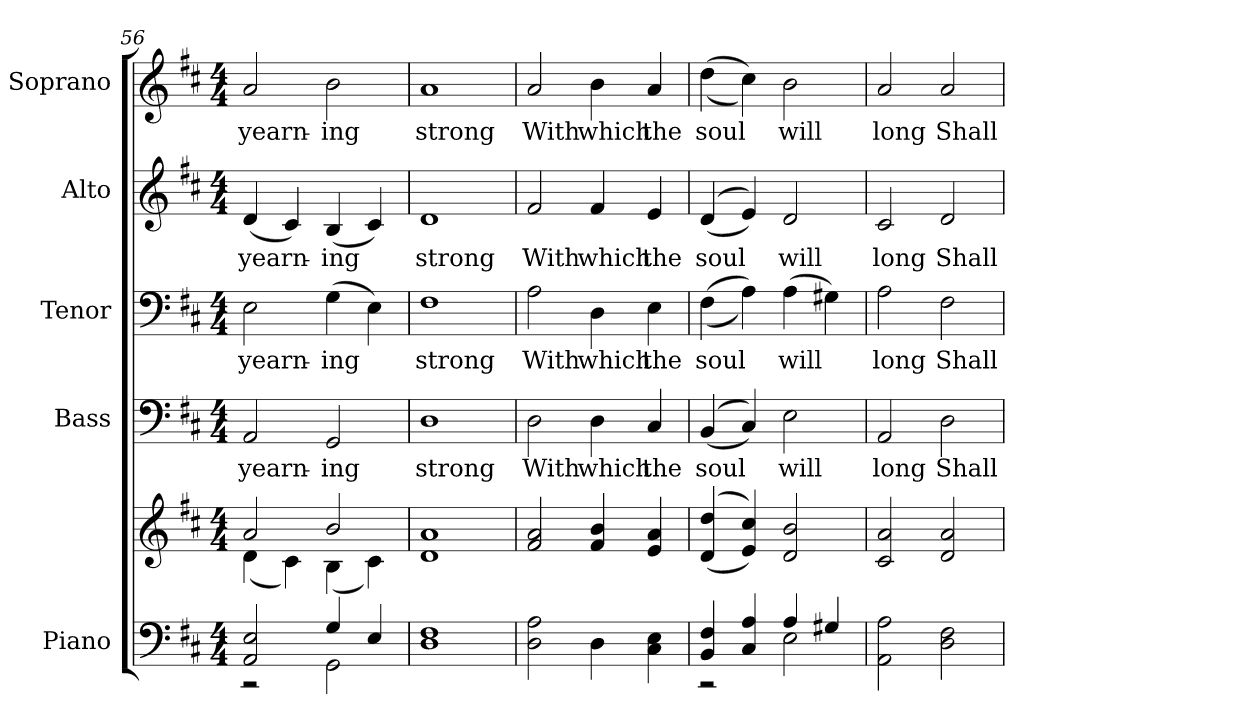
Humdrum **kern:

**kern	**kern	**kern	**text	**kern	**text	**kern	**text	**kern	**text
*part5	*part5	*part4	*part4	*part3	*part3	*part2	*part2	*part1	*part1
*staff6	*staff5	*staff4	*staff4	*staff3	*staff3	*staff2	*staff2	*staff1	*staff1
*I"Piano	*	*I"Bass	*	*I"Tenor	*	*I"Alto	*	*I"Soprano	*
*I'Pno.	*	*I'B.	*	*I'T.	*	*I'A.	*	*I'S.	*
*clefF4	*clefG2	*clefF4	*	*clefF4	*	*clefG2	*	*clefG2	*
*k[f#c#]	*k[f#c#]	*k[f#c#]	*	*k[f#c#]	*	*k[f#c#]	*	*k[f#c#]	*
*D:	*D:	*D:	*	*D:	*	*D:	*	*D:	*
*M4/4	*M4/4	*M4/4	*	*M4/4	*	*M4/4	*	*M4/4	*
=56	=56	=56	=56	=56	=56	=56	=56	=56	=56
*^	*^	*	*	*	*	*	*	*	*
!	!	!	!	!	!LO:LY:b:color=#000000	!	!	!	!	!	!
!	!	!	!	!	!	!	!LO:LY:b:color=#000000	!	!	!	!
!	!	!	!	!	!	!	!	!	!LO:LY:b:color=#000000	!	!
!	!	!	!	!	!	!	!	!	!	!	!LO:LY:b:color=#000000
2AAi/ 2Ei	2r	2ai/	(4di\	2AAi/	yearn-	2Ei\	yearn-	(4di/	yearn-	2ai/	yearn-
.	.	.	4c#i\)	.	.	.	.	4c#i/)	.	.	.
!	!	!	!	!	!LO:LY:b:color=#000000	!	!	!	!	!	!
!	!	!	!	!	!	!	!LO:LY:b:color=#000000	!	!	!	!
!	!	!	!	!	!	!	!	!	!LO:LY:b:color=#000000	!	!
!	!	!	!	!	!	!	!	!	!	!	!LO:LY:b:color=#000000
4Gi/	2GGi\	2bi/	(4Bi\	2GGi/	-ing	(4Gi\	-ing	(4Bi/	-ing	2bi\	-ing
4Ei/	.	.	4c#i\)	.	.	4Ei\)	.	4c#i/)	.	.	.
*v	*v	*	*	*	*	*	*	*	*	*	*
*	*v	*v	*	*	*	*	*	*	*	*
=57	=57	=57	=57	=57	=57	=57	=57	=57	=57
*	*^	*	*	*	*	*	*	*	*
!	!	!	!	!LO:LY:b:color=#000000	!	!	!	!	!	!
*	*v	*v	*	*	*	*	*	*	*	*
*	*^	*	*	*	*	*	*	*	*
!	!	!	!	!	!	!LO:LY:b:color=#000000	!	!	!	!
*	*v	*v	*	*	*	*	*	*	*	*
*	*^	*	*	*	*	*	*	*	*
!	!	!	!	!	!	!	!	!LO:LY:b:color=#000000	!	!
*	*v	*v	*	*	*	*	*	*	*	*
*	*^	*	*	*	*	*	*	*	*
!	!	!	!	!	!	!	!	!	!	!LO:LY:b:color=#000000
*	*v	*v	*	*	*	*	*	*	*	*
1Di 1F#i	1di 1ai	1Di	strong	1F#i	strong	1di	strong	1ai	strong
=58	=58	=58	=58	=58	=58	=58	=58	=58	=58
!	!	!	!LO:LY:b:color=#000000	!	!	!	!	!	!
!	!	!	!	!	!LO:LY:b:color=#000000	!	!	!	!
!	!	!	!	!	!	!	!LO:LY:b:color=#000000	!	!
!	!	!	!	!	!	!	!	!	!LO:LY:b:color=#000000
2Di\ 2Ai	2f#i/ 2ai	2Di\	With	2Ai\	With	2f#i/	With	2ai/	With
!	!	!	!LO:LY:b:color=#000000	!	!	!	!	!	!
!	!	!	!	!	!LO:LY:b:color=#000000	!	!	!	!
!	!	!	!	!	!	!	!LO:LY:b:color=#000000	!	!
!	!	!	!	!	!	!	!	!	!LO:LY:b:color=#000000
4Di\	4f#i/ 4bi	4Di\	which	4Di\	which	4f#i/	which	4bi\	which
!	!	!	!LO:LY:b:color=#000000	!	!	!	!	!	!
!	!	!	!	!	!LO:LY:b:color=#000000	!	!	!	!
!	!	!	!	!	!	!	!LO:LY:b:color=#000000	!	!
!	!	!	!	!	!	!	!	!	!LO:LY:b:color=#000000
4C#i\ 4Ei	4ei/ 4ai	4C#i/	the	4Ei\	the	4ei/	the	4ai/	the
=59	=59	=59	=59	=59	=59	=59	=59	=59	=59
*^	*	*	*	*	*	*	*	*	*
!	!	!	!	!LO:LY:b:color=#000000	!	!	!	!	!	!
!	!	!	!	!	!	!LO:LY:b:color=#000000	!	!	!	!
!	!	!	!	!	!	!	!	!LO:LY:b:color=#000000	!	!
!	!	!	!	!	!	!	!	!	!	!LO:LY:b:color=#000000
4BBi/ 4F#i	2r	((4di/ 4ddi	((4BBi/	soul	((4F#i\	soul	((4di/	soul	((4ddi\	soul
4C#i/ 4Ai	.	4ei/ 4cc#i))	4C#i/))	.	4Ai\))	.	4ei/))	.	4cc#i\))	.
!	!	!	!	!LO:LY:b:color=#000000	!	!	!	!	!	!
!	!	!	!	!	!	!LO:LY:b:color=#000000	!	!	!	!
!	!	!	!	!	!	!	!	!LO:LY:b:color=#000000	!	!
!	!	!	!	!	!	!	!	!	!	!LO:LY:b:color=#000000
4Ai/	2Ei\	2di/ 2bi	2Ei\	will	(4Ai\	will	2di/	will	2bi\	will
4G#Xi/	.	.	.	.	4G#Xi\)	.	.	.	.	.
*v	*v	*	*	*	*	*	*	*	*	*
=60	=60	=60	=60	=60	=60	=60	=60	=60	=60
!	!	!	!LO:LY:b:color=#000000	!	!	!	!	!	!
!	!	!	!	!	!LO:LY:b:color=#000000	!	!	!	!
!	!	!	!	!	!	!	!LO:LY:b:color=#000000	!	!
!	!	!	!	!	!	!	!	!	!LO:LY:b:color=#000000
2AAi\ 2Ai	2c#i/ 2ai	2AAi/	long	2Ai\	long	2c#i/	long	2ai/	long
!	!	!	!LO:LY:b:color=#000000	!	!	!	!	!	!
!	!	!	!	!	!LO:LY:b:color=#000000	!	!	!	!
!	!	!	!	!	!	!	!LO:LY:b:color=#000000	!	!
!	!	!	!	!	!	!	!	!	!LO:LY:b:color=#000000
2Di\ 2F#i	2di/ 2ai	2Di\	Shall	2F#i\	Shall	2di/	Shall	2ai/	Shall
=	=	=	=	=	=	=	=	=	=
*-	*-	*-	*-	*-	*-	*-	*-	*-	*-
